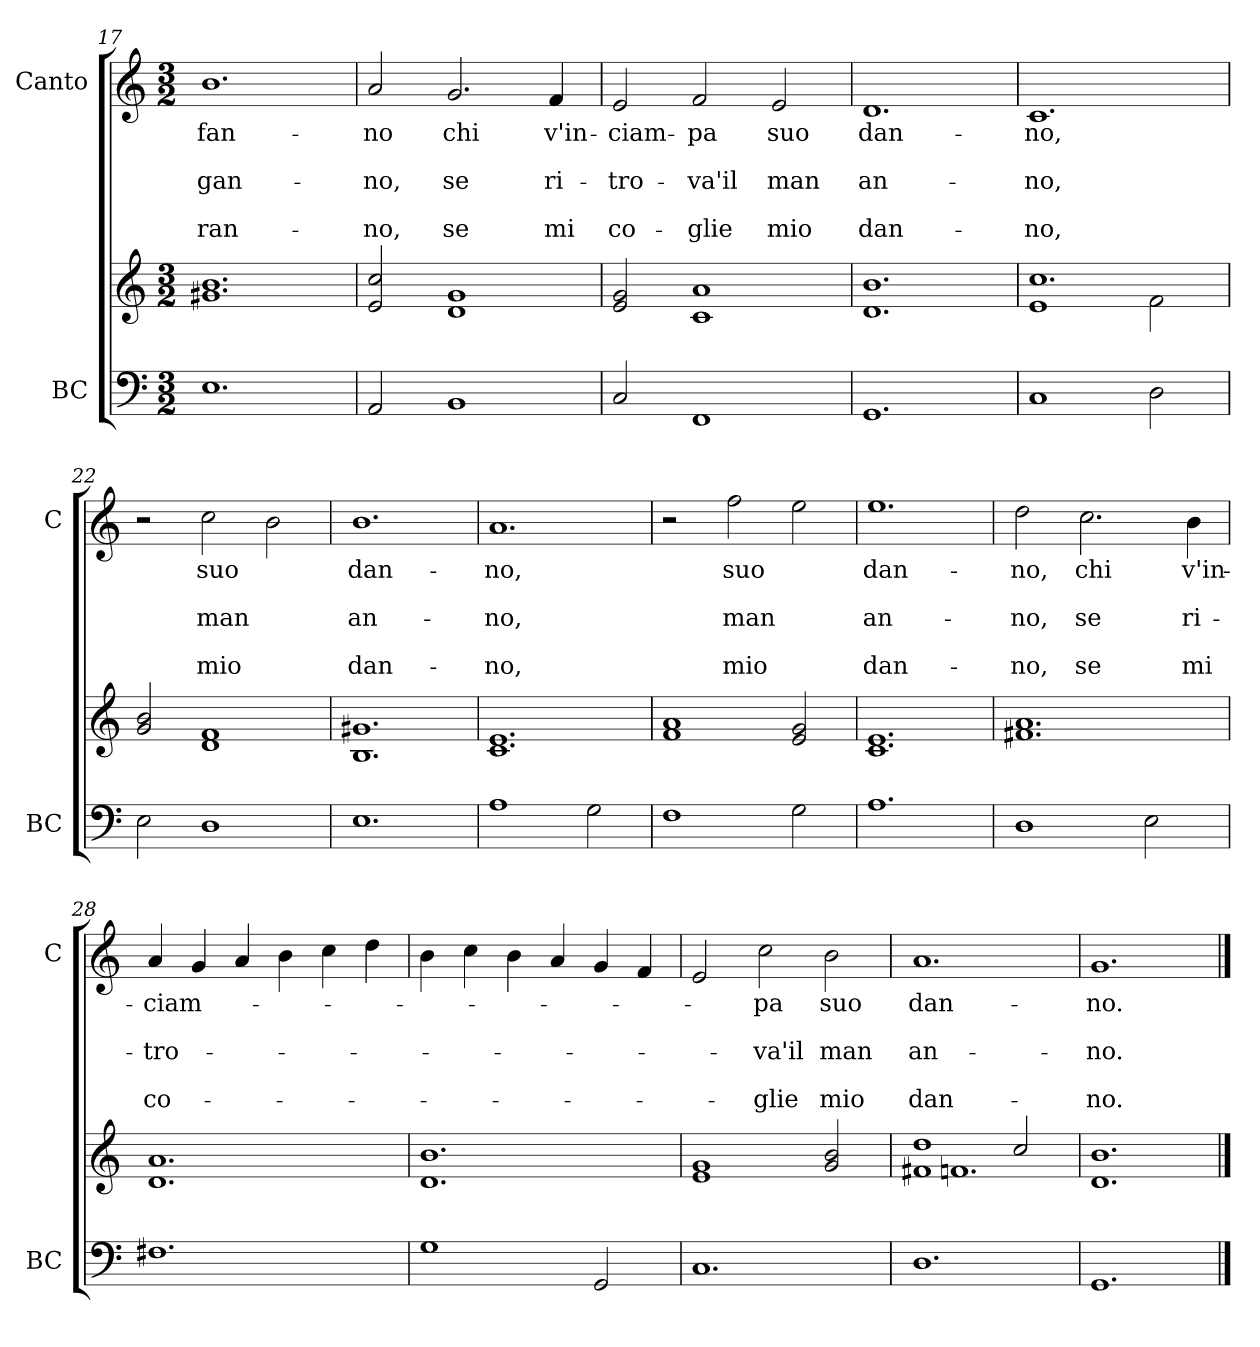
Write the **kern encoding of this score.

**kern	**kern	**kern	**text	**text	**text	**text	**text
*part2	*part2	*part1	*part1	*part1	*part1	*part1	*part1
*staff3	*staff2	*staff1	*staff1	*staff1	*staff1	*staff1	*staff1
*I"BC	*	*I"Canto	*	*	*	*	*
*I'BC	*	*I'C	*	*	*	*	*
*clefF4	*clefG2	*clefG2	*	*	*	*	*
*k[]	*k[]	*k[]	*	*	*	*	*
*C:	*C:	*C:	*	*	*	*	*
*M3/2	*M3/2	*M3/2	*	*	*	*	*
=17	=17	=17	=17	=17	=17	=17	=17
!	!	!	!LO:LY:b	!	!LO:LY:b	!	!LO:LY:b
1.E	1.g#X 1.b	1.b	-fan-	.	-gan-	.	-ran-
=18	=18	=18	=18	=18	=18	=18	=18
!	!	!	!LO:LY:b	!	!LO:LY:b	!	!LO:LY:b
2AA/	2e/ 2cc/	2a/	-no	.	-no,	.	-no,
!	!	!	!LO:LY:b	!	!LO:LY:b	!	!LO:LY:b
1BB	1d 1g	2.g/	chi	.	se	.	se
!	!	!	!LO:LY:b	!	!LO:LY:b	!	!LO:LY:b
.	.	4f/	v'in-	.	ri-	.	mi
=19	=19	=19	=19	=19	=19	=19	=19
!	!	!	!LO:LY:b	!	!LO:LY:b	!	!LO:LY:b
2C/	2e/ 2g/	2e/	-ciam-	.	-tro-	.	co-
!	!	!	!LO:LY:b	!	!LO:LY:b	!	!LO:LY:b
1FF	1c 1a	2f/	-pa	.	-va'il	.	-glie
!	!	!	!LO:LY:b	!	!LO:LY:b	!	!LO:LY:b
.	.	2e/	suo	.	man	.	mio
=20	=20	=20	=20	=20	=20	=20	=20
!	!	!	!LO:LY:b	!	!LO:LY:b	!	!LO:LY:b
1.GG	1.d 1.b	1.d	dan-	.	an-	.	dan-
!!LO:LB:g=z
=21	=21	=21	=21	=21	=21	=21	=21
*	*^	*	*	*	*	*	*
!	!	!	!	!LO:LY:b	!	!LO:LY:b	!	!LO:LY:b
1C	1.cc	1e	1.c	-no,	.	-no,	.	-no,
2D\	.	2f\	.	.	.	.	.	.
*	*v	*v	*	*	*	*	*	*
=22	=22	=22	=22	=22	=22	=22	=22
2E\	2g/ 2b/	2r	.	.	.	.	.
!	!	!	!LO:LY:b	!	!LO:LY:b	!	!LO:LY:b
1D	1d 1f	2cc\	suo	.	man	.	mio
.	.	2b\	.	.	.	.	.
=23	=23	=23	=23	=23	=23	=23	=23
!	!	!	!LO:LY:b	!	!LO:LY:b	!	!LO:LY:b
1.E	1.B 1.g#X	1.b	dan-	.	an-	.	dan-
=24	=24	=24	=24	=24	=24	=24	=24
!	!	!	!LO:LY:b	!	!LO:LY:b	!	!LO:LY:b
1A	1.c 1.e	1.a	-no,	.	-no,	.	-no,
2G\	.	.	.	.	.	.	.
=25	=25	=25	=25	=25	=25	=25	=25
1F	1f 1a	2r	.	.	.	.	.
!	!	!	!LO:LY:b	!	!LO:LY:b	!	!LO:LY:b
.	.	2ff\	suo	.	man	.	mio
2G\	2e/ 2g/	2ee\	.	.	.	.	.
=26	=26	=26	=26	=26	=26	=26	=26
!	!	!	!LO:LY:b	!	!LO:LY:b	!	!LO:LY:b
1.A	1.c 1.e	1.ee	dan-	.	an-	.	dan-
!!LO:LB:g=z
=27	=27	=27	=27	=27	=27	=27	=27
!	!	!	!LO:LY:b	!	!LO:LY:b	!	!LO:LY:b
1D	1.f#X 1.a	2dd\	-no,	.	-no,	.	-no,
!	!	!	!LO:LY:b	!	!LO:LY:b	!	!LO:LY:b
.	.	2.cc\	chi	.	se	.	se
2E\	.	.	.	.	.	.	.
!	!	!	!LO:LY:b	!	!LO:LY:b	!	!LO:LY:b
.	.	4b\	v'in-	.	ri-	.	mi
=28	=28	=28	=28	=28	=28	=28	=28
!	!	!	!LO:LY:b	!	!LO:LY:b	!	!LO:LY:b
1.F#X	1.d 1.a	4a/	-ciam-	.	-tro-	.	co-
.	.	4g/	.	.	.	.	.
.	.	4a/	.	.	.	.	.
.	.	4b\	.	.	.	.	.
.	.	4cc\	.	.	.	.	.
.	.	4dd\	.	.	.	.	.
=29	=29	=29	=29	=29	=29	=29	=29
1G	1.d 1.b	4b\	.	.	.	.	.
.	.	4cc\	.	.	.	.	.
.	.	4b\	.	.	.	.	.
.	.	4a/	.	.	.	.	.
2GG/	.	4g/	.	.	.	.	.
.	.	4f/	.	.	.	.	.
=30	=30	=30	=30	=30	=30	=30	=30
1.C	1e 1g	2e/	.	.	.	.	.
!	!	!	!LO:LY:b	!	!LO:LY:b	!	!LO:LY:b
.	.	2cc\	-pa	.	-va'il	.	-glie
!	!	!	!LO:LY:b	!	!LO:LY:b	!	!LO:LY:b
.	2g/ 2b/	2b\	suo	.	man	.	mio
=31	=31	=31	=31	=31	=31	=31	=31
*	*^	*	*	*	*	*	*
!	!	!	!	!LO:LY:b	!	!LO:LY:b	!	!LO:LY:b
1.D	1f#X 1dd	1.fn	1.a	dan-	.	an-	.	dan-
.	2cc/	.	.	.	.	.	.	.
*	*v	*v	*	*	*	*	*	*
=32	=32	=32	=32	=32	=32	=32	=32
!	!	!	!LO:LY:b	!	!LO:LY:b	!	!LO:LY:b
1.GG	1.d 1.b	1.g	-no.	.	-no.	.	-no.
==	==	==	==	==	==	==	==
*-	*-	*-	*-	*-	*-	*-	*-
